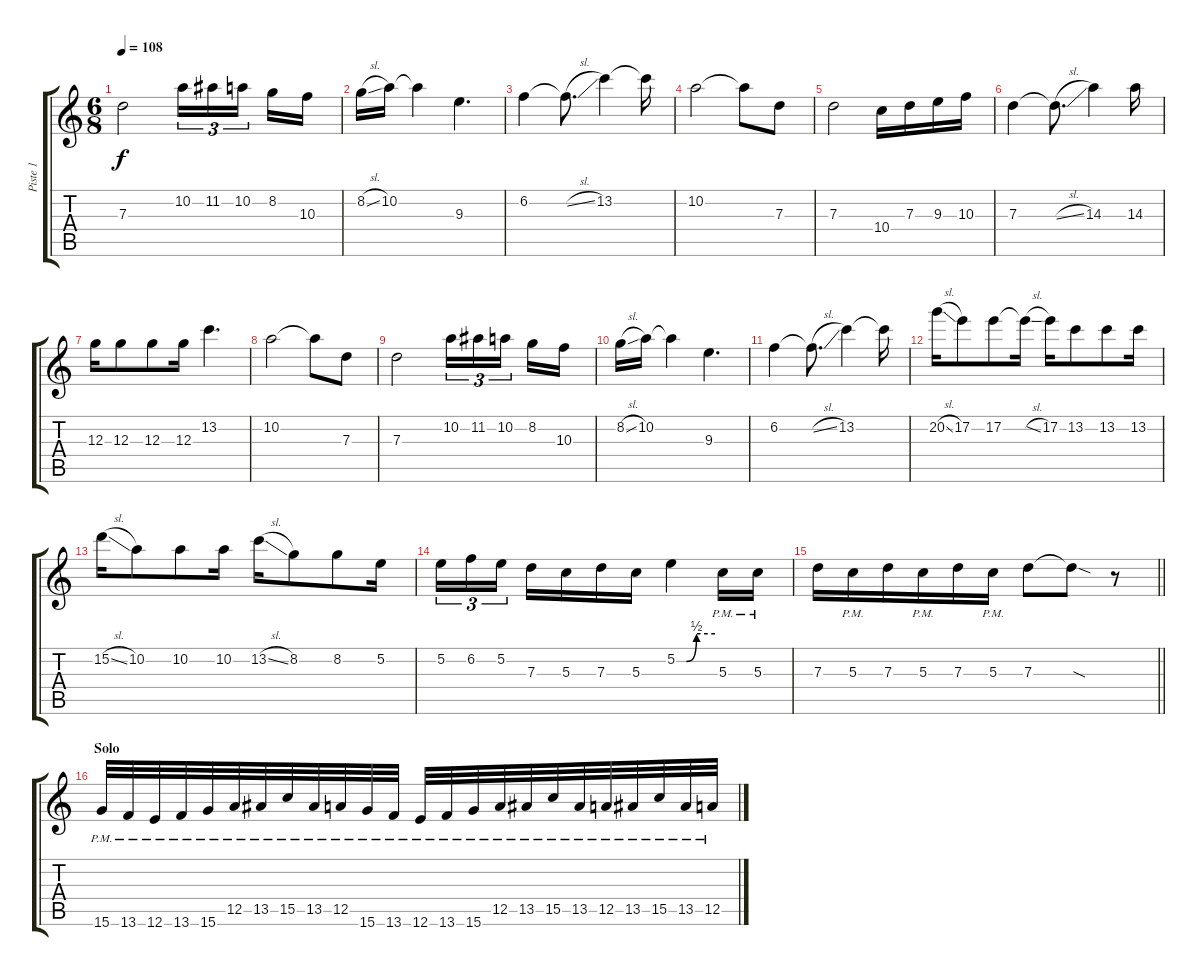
\track ("Piste 1" "Piste 1") {instrument distortionguitar}
\staff {score tabs}
\tuning (E4 B3 G3 D3 A2 E2) {hide}
\ts (6 8)
\tempo 108
\clef g2
\ks c
7.3.2{dy f} 10.2.16{tu (3 2)} 11.2.16{tu (3 2)} 10.2.16{tu (3 2) beam splitsecondary} 8.2.16 10.3.16 |
8.2{sl}.16 10.2.16 10.2{t}.4 9.3.4{d} |
6.2.4 6.2{sl t}.8{d} 13.2.4 13.2{t}.16 |
10.2.2 10.2{t}.8 7.3.8 |
7.3.2 10.4.16 7.3.16 9.3.16 10.3.16 |
7.3.4 7.3{sl t}.8{d} 14.3.4 14.3.16 |
12.3.16 12.3.8 12.3.8 12.3.16 13.2.4{d} |
10.2.2 10.2{t}.8 7.3.8 |
7.3.2 10.2.16{tu (3 2)} 11.2.16{tu (3 2)} 10.2.16{tu (3 2) beam splitsecondary} 8.2.16 10.3.16 |
8.2{sl}.16 10.2.16 10.2{t}.4 9.3.4{d} |
6.2.4 6.2{sl t}.8{d} 13.2.4 13.2{t}.16 |
20.2{sl}.16 17.2.8 17.2.8 17.2{sl t}.16 17.2.16 13.2.8 13.2.8 13.2.16 |
15.2{sl}.16 10.2.8 10.2.8 10.2.16 13.2{sl}.16 8.2.8 8.2.8 5.2.16 |
5.2.16{tu (3 2)} 6.2.16{tu (3 2)} 5.2.16{tu (3 2) beam splitsecondary} 7.3.16 5.3.16 7.3.16 5.3.16 5.2{be (custom 0 0 15 0 31 2 60 2)}.4 5.3{pm}.16 5.3{pm}.16 |
\barLineRight lightlight
7.3.16 5.3{pm}.16 7.3.16 5.3{pm}.16 7.3.16 5.3{pm}.16 7.3.8 7.3{sod t}.8 r.8 |
\section ("" "Solo")
15.6{pm}.32 13.6{pm}.32 12.6{pm}.32 13.6{pm}.32 15.6{pm}.32 12.5{pm}.32 13.5{pm}.32 15.5{pm}.32 13.5{pm}.32 12.5{pm}.32 15.6{pm}.32 13.6{pm}.32 12.6{pm}.32 13.6{pm}.32 15.6{pm}.32 12.5{pm}.32 13.5{pm}.32 15.5{pm}.32 13.5{pm}.32 12.5{pm}.32 13.5{pm}.32 15.5{pm}.32 13.5{pm}.32 12.5{pm}.32
